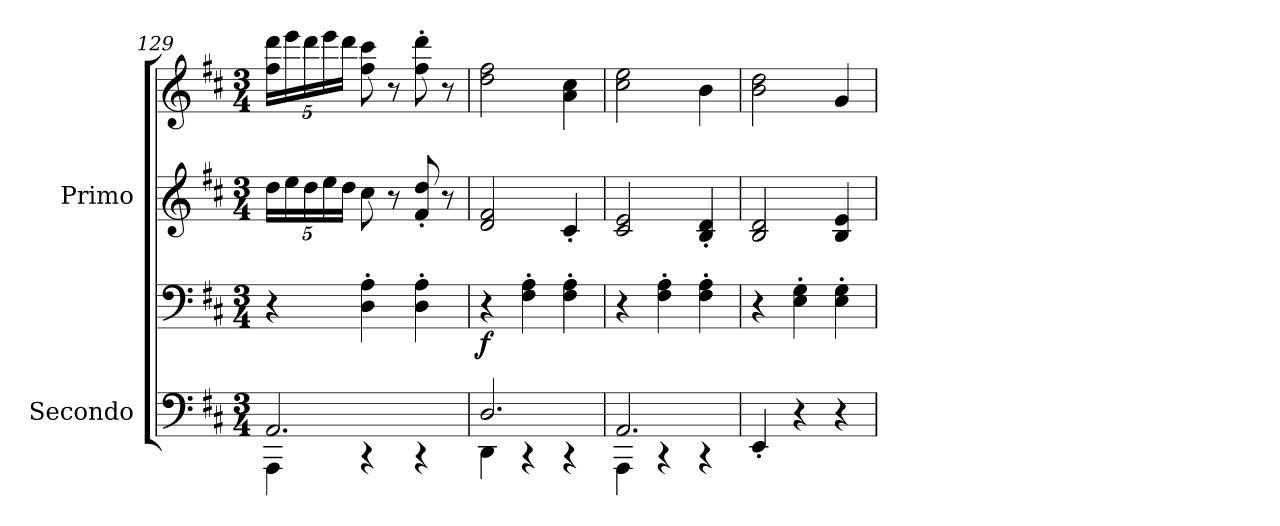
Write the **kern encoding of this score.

**kern	**kern	**dynam	**kern	**kern
*part2	*part2	*part2	*part1	*part1
*staff4	*staff3	*staff3/4	*staff2	*staff1
*I"Secondo	*	*	*I"Primo	*
*I'Sec.	*	*	*I'Pri.	*
*clefF4	*clefF4	*	*clefG2	*clefG2
*k[f#c#]	*k[f#c#]	*	*k[f#c#]	*k[f#c#]
*M3/4	*M3/4	*	*M3/4	*M3/4
=129	=129	=129	=129	=129
*^	*	*	*	*
*	*	*	*	*Xbrackettup	*Xbrackettup
2.AA/	4AAA\	4r	.	20dd\LL	20ff#\ 20ddd\LL
.	.	.	.	20ee\	20eee\
.	.	.	.	20dd\	20ddd\
.	.	.	.	20ee\	20eee\
.	.	.	.	20dd\JJ	20ddd\JJ
.	4r	4D\' 4A\'	.	8cc#\	8ff#\ 8ccc#\
.	.	.	.	8r	8r
.	4r	4D\' 4A\'	.	8f#/' 8dd/'	8ff#\' 8ddd\'
.	.	.	.	8r	8r
=130	=130	=130	=130	=130	=130
!	!	!	!LO:DY:b	!	!
2.D/	4DD\	4r	f	2d/ 2f#/	2dd\ 2ff#\
.	4r	4F#\' 4A\'	.	.	.
.	4r	4F#\' 4A\'	.	4c#'/	4a\ 4cc#\
=131	=131	=131	=131	=131	=131
2.AA/	4AAA\	4r	.	2c#/ 2e/	2cc#\ 2ee\
.	4r	4F#\' 4A\'	.	.	.
.	4r	4F#\' 4A\'	.	4B/' 4d/'	4b\
*v	*v	*	*	*	*
=132	=132	=132	=132	=132
4EE'/	4r	.	2B/ 2d/	2b\ 2dd\
4r	4E\' 4G\'	.	.	.
4r	4E\' 4G\'	.	4B/ 4e/	4g/
=	=	=	=	=
*-	*-	*-	*-	*-
